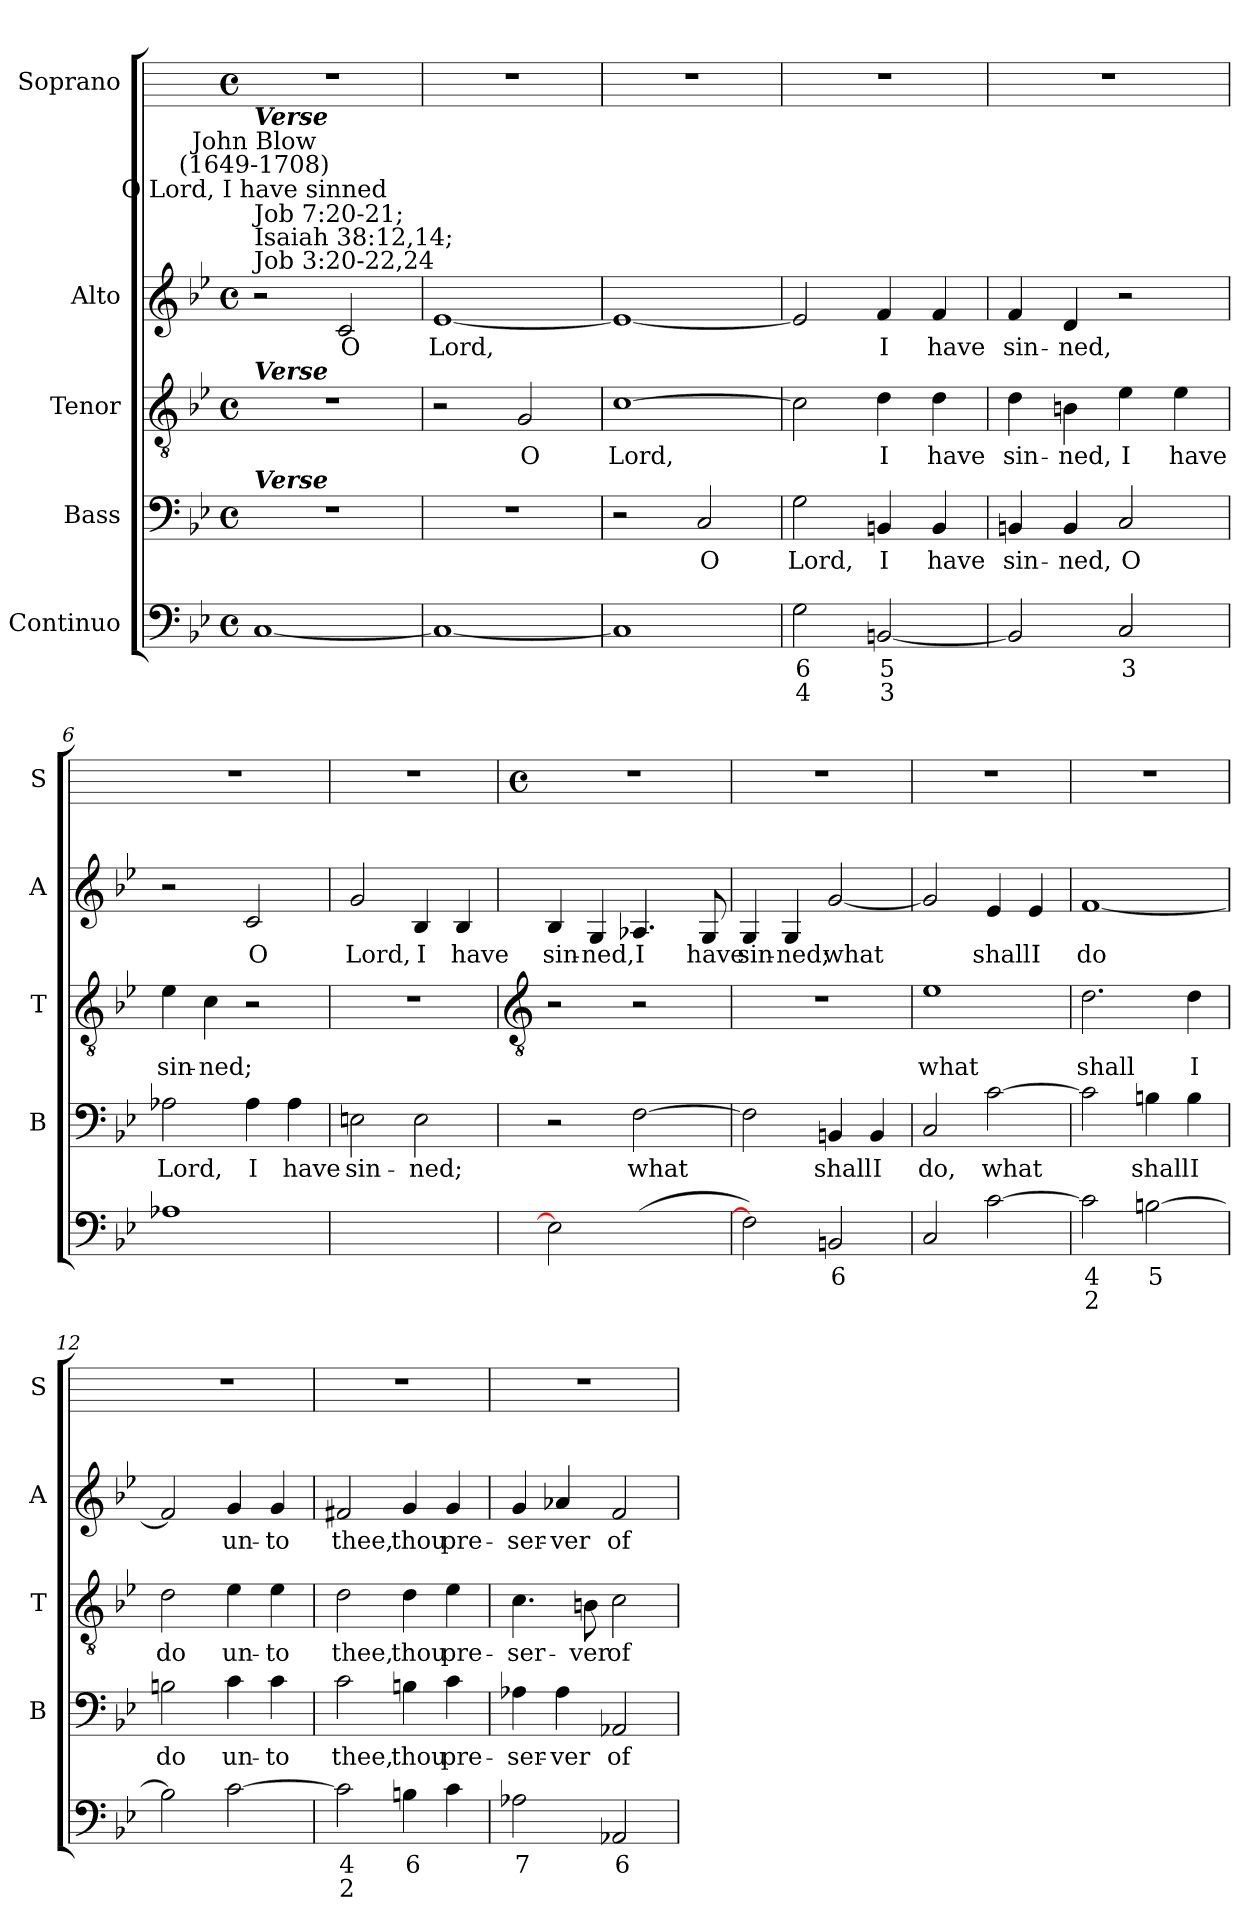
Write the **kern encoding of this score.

**kern	**text	**text	**kern	**text	**kern	**text	**kern	**text	**kern
*part5	*part5	*part5	*part4	*part4	*part3	*part3	*part2	*part2	*part1
*staff5	*staff5	*staff5	*staff4	*staff4	*staff3	*staff3	*staff2	*staff2	*staff1
*I"Continuo	*	*	*I"Bass	*	*I"Tenor	*	*I"Alto	*	*I"Soprano
*	*	*	*I'B	*	*I'T	*	*I'A	*	*I'S
*clefF4	*	*	*clefF4	*	*clefGv2	*	*clefG2	*	*
*k[b-e-]	*	*	*k[b-e-]	*	*k[b-e-]	*	*k[b-e-]	*	*
*B-:	*	*	*B-:	*	*B-:	*	*B-:	*	*
*M4/4	*	*	*M4/4	*	*M4/4	*	*M4/4	*	*M4/4
*met(c)	*	*	*met(c)	*	*met(c)	*	*met(c)	*	*met(c)
=1	=1	=1	=1	=1	=1	=1	=1	=1	=1
!	!	!	!	!	!	!	!LO:TX:a:t=Job 7&colon;20-21;\nIsaiah 38&colon;12,14;\nJob 3&colon;20-22,24	!	!
!	!	!	!	!	!	!	!LO:TX:a:cj:t=O Lord, I have sinned	!	!
!	!	!	!	!	!	!	!LO:TX:a:cj:t=John Blow\n(1649-1708)	!	!
!	!	!	!	!	!	!	!LO:TX:a:Bi:t=Verse	!	!
!	!	!	!	!	!LO:TX:a:Bi:t=Verse	!	!	!	!
!	!	!	!LO:TX:a:Bi:t=Verse	!	!	!	!	!	!
[1C	.	.	1r	.	1r	.	2r	.	1r
!	!	!	!	!	!	!	!	!LO:LY:b	!
.	.	.	.	.	.	.	2c	O	.
=2	=2	=2	=2	=2	=2	=2	=2	=2	=2
!	!	!	!	!	!	!	!	!LO:LY:b	!
1C_	.	.	1r	.	2r	.	[1e-	Lord,	1r
!	!	!	!	!	!	!LO:LY:b	!	!	!
.	.	.	.	.	2G	O	.	.	.
=3	=3	=3	=3	=3	=3	=3	=3	=3	=3
!	!	!	!	!	!	!LO:LY:b	!	!	!
1C]	.	.	2r	.	[1c	Lord,	1e-_	.	1r
!	!	!	!	!LO:LY:b	!	!	!	!	!
.	.	.	2C	O	.	.	.	.	.
=4	=4	=4	=4	=4	=4	=4	=4	=4	=4
!	!LO:LY:b	!LO:LY:b	!	!LO:LY:b	!	!	!	!	!
2G	6	4	2G	Lord,	2c]	.	2e-]	.	1r
!	!LO:LY:b	!LO:LY:b	!	!LO:LY:b	!	!LO:LY:b	!	!LO:LY:b	!
[2BBn	5	3	4BBn	I	4d	I	4f	I	.
!	!	!	!	!LO:LY:b	!	!LO:LY:b	!	!LO:LY:b	!
.	.	.	4BB	have	4d	have	4f	have	.
=5	=5	=5	=5	=5	=5	=5	=5	=5	=5
!	!	!	!	!LO:LY:b	!	!LO:LY:b	!	!LO:LY:b	!
2BB]	.	.	4BB	sin-	4d	sin-	4f	sin-	1r
!	!	!	!	!LO:LY:b	!	!LO:LY:b	!	!LO:LY:b	!
.	.	.	4BB	-ned,	4Bn	-ned,	4d	-ned,	.
!	!LO:LY:b	!	!	!LO:LY:b	!	!LO:LY:b	!	!	!
2C	3	.	2C	O	4e-	I	2r	.	.
!	!	!	!	!	!	!LO:LY:b	!	!	!
.	.	.	.	.	4e-	have	.	.	.
=6	=6	=6	=6	=6	=6	=6	=6	=6	=6
!	!	!	!	!LO:LY:b	!	!LO:LY:b	!	!	!
1A-X	.	.	2A-X	Lord,	4e-	sin-	2r	.	1r
!	!	!	!	!	!	!LO:LY:b	!	!	!
.	.	.	.	.	4c	-ned;	.	.	.
!	!	!	!	!LO:LY:b	!	!	!	!LO:LY:b	!
.	.	.	4A-	I	2r	.	2c	O	.
!	!	!	!	!LO:LY:b	!	!	!	!	!
.	.	.	4A-	have	.	.	.	.	.
=7	=7	=7	=7	=7	=7	=7	=7	=7	=7
!	!LO:LY:b	!	!	!LO:LY:b	!	!	!	!LO:LY:b	!
[2Enyy	6	.	2En	sin-	1r	.	2g	Lord,	1r
!	!LO:LY:b	!	!	!LO:LY:b	!	!	!	!LO:LY:b	!
2Eyy_	5	.	2E	-ned;	.	.	4B-	I	.
!	!	!	!	!	!	!	!	!LO:LY:b	!
.	.	.	.	.	.	.	4B-	have	.
!!LO:LB:g=z
=8	=8	=8	=8	=8	=8	=8	=8	=8	=8
*	*	*	*	*	*clefGv2	*	*	*	*
*	*	*	*	*	*	*	*	*	*M4/4
*	*	*	*	*	*	*	*	*	*met(c)
!	!	!	!	!	!	!	!	!LO:LY:b	!
2E]	.	.	2r	.	2r	.	4B-	sin-	1r
!	!	!	!	!	!	!	!	!LO:LY:b	!
.	.	.	.	.	.	.	4G	-ned,	.
!	!	!	!	!LO:LY:b	!	!	!	!LO:LY:b	!
(>[4Fyy	.	.	[2F	what	2r	.	4.A-X	I	.
!	!LO:LY:b	!	!	!	!	!	!	!	!
4Fyy_	2	.	.	.	.	.	.	.	.
!	!	!	!	!	!	!	!	!LO:LY:b	!
.	.	.	.	.	.	.	8G	have	.
=9	=9	=9	=9	=9	=9	=9	=9	=9	=9
!	!	!	!	!	!	!	!	!LO:LY:b	!
2F])	.	.	2F]	.	1r	.	4G	sin-	1r
!	!	!	!	!	!	!	!	!LO:LY:b	!
.	.	.	.	.	.	.	4G	-ned;	.
!	!LO:LY:b	!	!	!LO:LY:b	!	!	!	!LO:LY:b	!
2BBn	6	.	4BBn	shall	.	.	[2g	what	.
!	!	!	!	!LO:LY:b	!	!	!	!	!
.	.	.	4BB	I	.	.	.	.	.
=10	=10	=10	=10	=10	=10	=10	=10	=10	=10
!	!	!	!	!LO:LY:b	!	!LO:LY:b	!	!	!
2C	.	.	2C	do,	1e-	what	2g]	.	1r
!	!	!	!	!LO:LY:b	!	!	!	!LO:LY:b	!
[2c	.	.	[2c	what	.	.	4e-	shall	.
!	!	!	!	!	!	!	!	!LO:LY:b	!
.	.	.	.	.	.	.	4e-	I	.
=11	=11	=11	=11	=11	=11	=11	=11	=11	=11
!	!LO:LY:b	!LO:LY:b	!	!	!	!LO:LY:b	!	!LO:LY:b	!
2c]	4	2	2c]	.	2.d	shall	[1f	do	1r
!	!LO:LY:b	!	!	!LO:LY:b	!	!	!	!	!
[2Bn	5	.	4Bn	shall	.	.	.	.	.
!	!	!	!	!LO:LY:b	!	!LO:LY:b	!	!	!
.	.	.	4B	I	4d	I	.	.	.
=12	=12	=12	=12	=12	=12	=12	=12	=12	=12
!	!	!	!	!LO:LY:b	!	!LO:LY:b	!	!	!
2B]	.	.	2Bn	do	2d	do	2f]	.	1r
!	!	!	!	!LO:LY:b	!	!LO:LY:b	!	!LO:LY:b	!
[2c	.	.	4c	un-	4e-	un-	4g	un-	.
!	!	!	!	!LO:LY:b	!	!LO:LY:b	!	!LO:LY:b	!
.	.	.	4c	-to	4e-	-to	4g	-to	.
=13	=13	=13	=13	=13	=13	=13	=13	=13	=13
!	!LO:LY:b	!LO:LY:b	!	!LO:LY:b	!	!LO:LY:b	!	!LO:LY:b	!
2c]	4	2	2c	thee,	2d	thee,	2f#X	thee,	1r
!	!LO:LY:b	!	!	!LO:LY:b	!	!LO:LY:b	!	!LO:LY:b	!
4Bn	6	.	4Bn	thou	4d	thou	4g	thou	.
!	!	!	!	!LO:LY:b	!	!LO:LY:b	!	!LO:LY:b	!
4c	.	.	4c	pre-	4e-	pre-	4g	pre-	.
=14	=14	=14	=14	=14	=14	=14	=14	=14	=14
!	!LO:LY:b	!	!	!LO:LY:b	!	!LO:LY:b	!	!LO:LY:b	!
2A-X	7	.	4A-X	-ser-	4.c	-ser-	4g	-ser-	1r
!	!	!	!	!LO:LY:b	!	!	!	!LO:LY:b	!
.	.	.	4A-	-ver	.	.	4a-X	-ver	.
!	!	!	!	!	!	!LO:LY:b	!	!	!
.	.	.	.	.	8Bn	-ver	.	.	.
!	!LO:LY:b	!	!	!LO:LY:b	!	!LO:LY:b	!	!LO:LY:b	!
2AA-X	6	.	2AA-X	of	2c	of	2f	of	.
=	=	=	=	=	=	=	=	=	=
*-	*-	*-	*-	*-	*-	*-	*-	*-	*-
